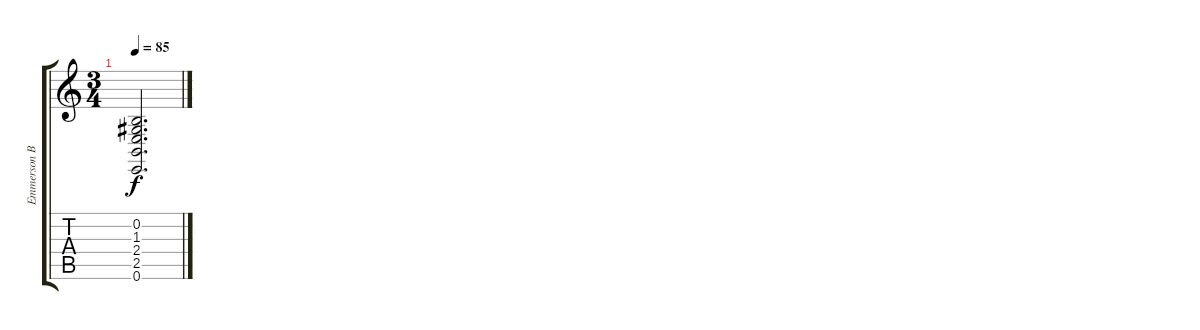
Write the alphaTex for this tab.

\track ("Emmerson Burton" "Emmerson B") {instrument pad1newage}
\staff {score tabs}
\tuning (E4 B3 G3 D3 A2 E2) {hide}
\ts (3 4)
\tempo 85
\clef g2
\ks c
(0.2{t} 1.3{t} 2.4{t} 2.5{t} 0.6{t}).2{d dy f}
